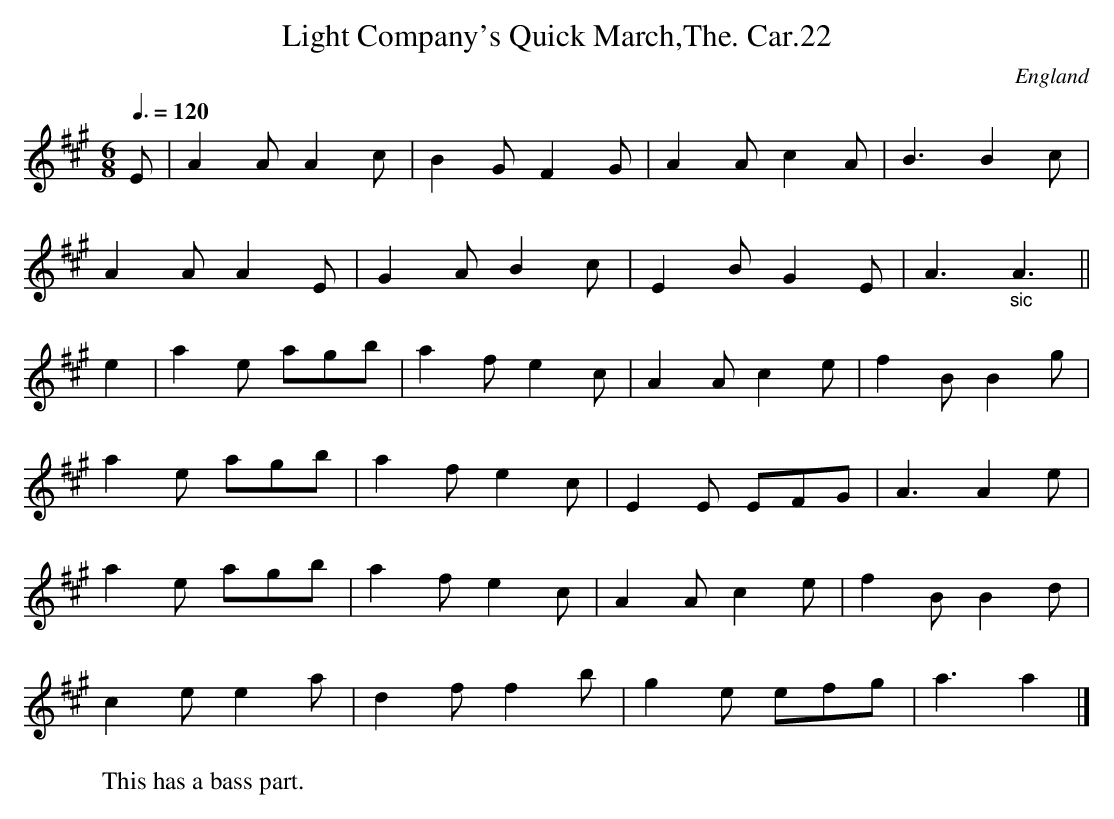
X:1
T:Light Company's Quick March,The. Car.22
L:1/8
M:6/8
O:England
Q:3/8=120
K:A
E|A2A A2c|B2G F2G|A2A c2A|B3 B2c|!
A2A A2E|G2A B2c|E2B G2E|A3 "_sic"A3||!
e2|a2e agb|a2f e2c|A2A c2e|f2B B2g|!
a2e agb|a2f e2c|E2 E EFG|A3 A2e|!
a2e agb|a2f e2c|A2A c2e|f2B B2d|!
c2e e2a|d2f f2b|g2e efg|a3 a2|]
W:This has a bass part.
